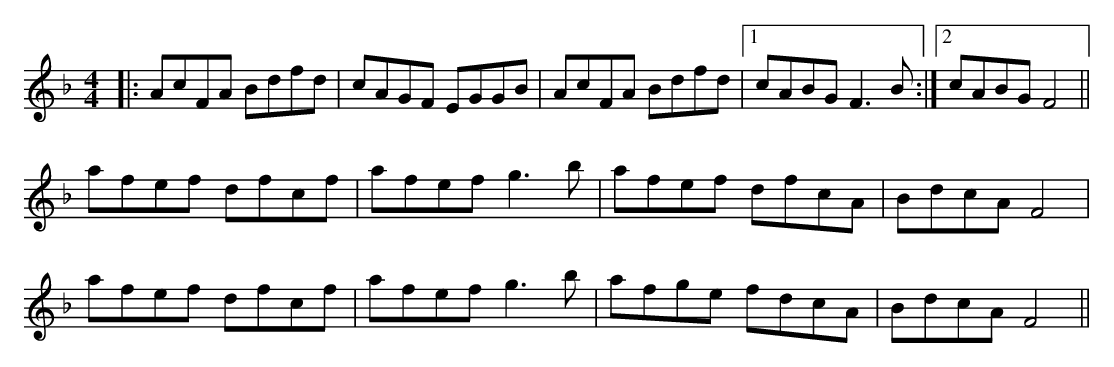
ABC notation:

X:1
M:4/4
K:F
|:AcFA Bdfd|cAGF EGGB|AcFA Bdfd|1 cABG F3B:|2 cABG F4||
afef dfcf|afef g3b|afef dfcA|BdcA F4|
afef dfcf|afef g3b|afge fdcA|BdcA F4||
